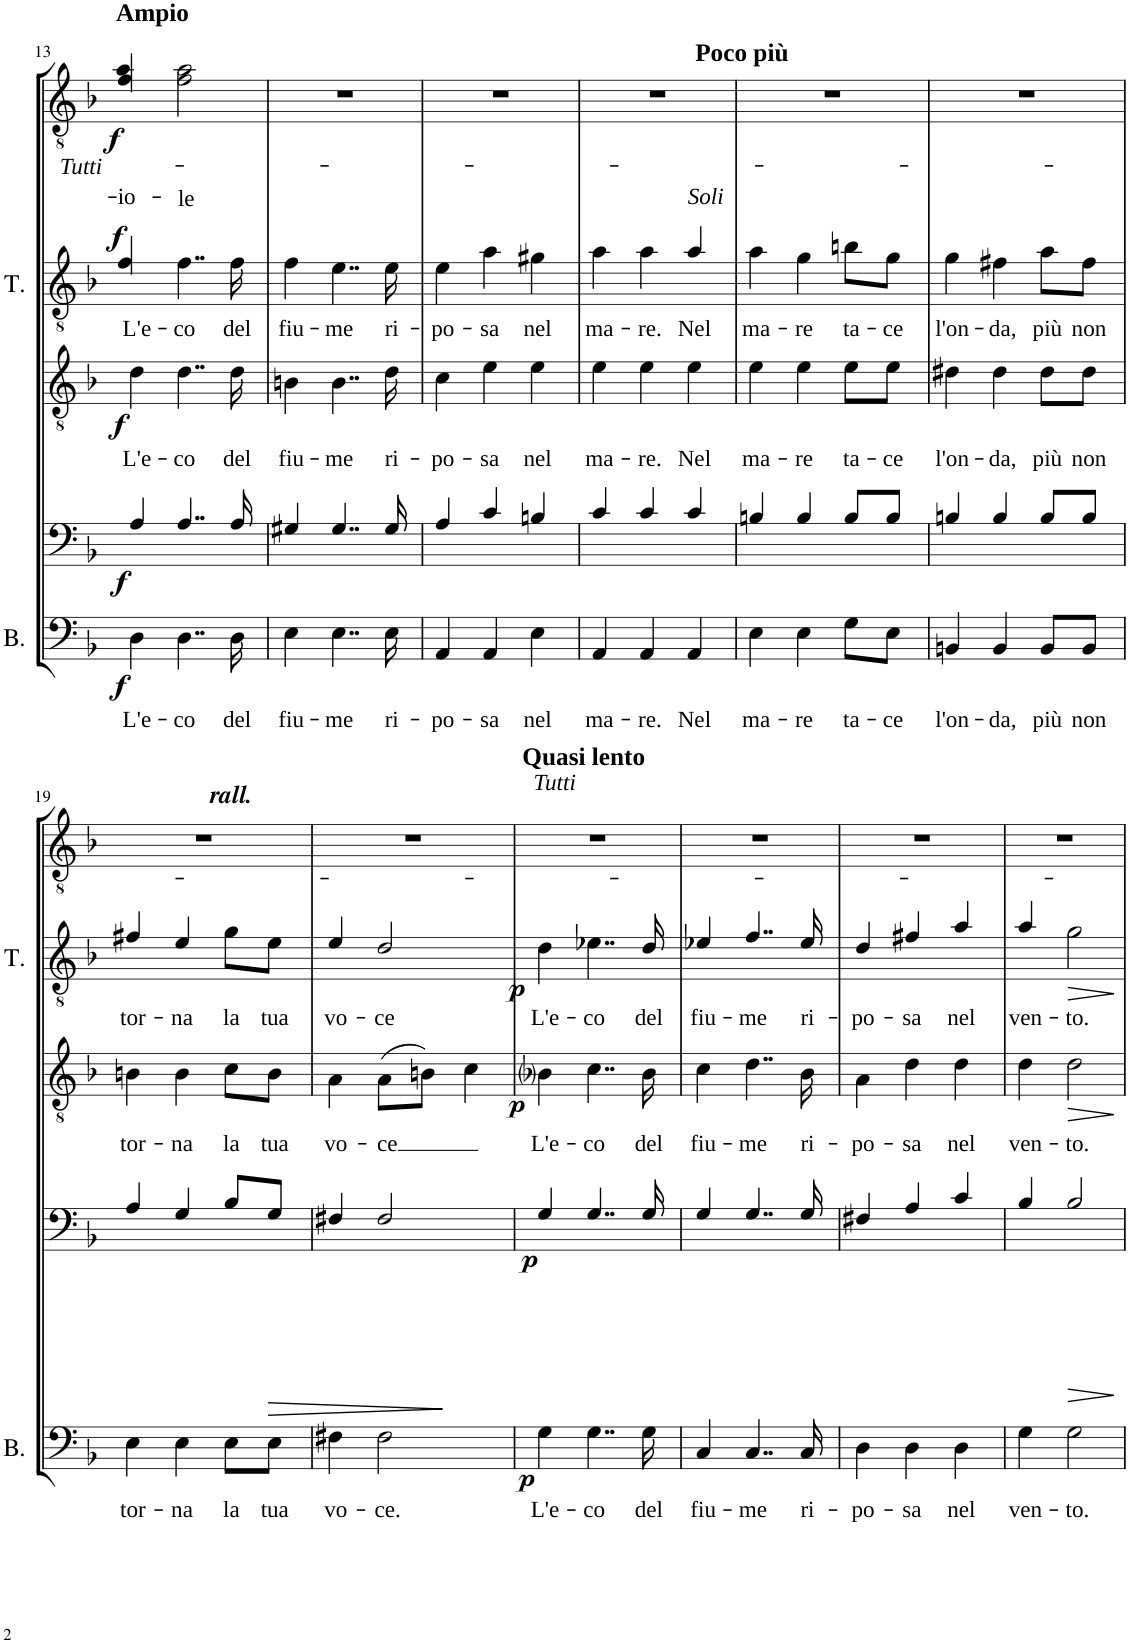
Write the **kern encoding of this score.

**kern	**text	**dynam	**kern	**dynam	**kern	**text	**text	**dynam	**kern	**text	**dynam	**kern	**text	**text	**dynam
*part5	*part5	*part5	*part4	*part4	*part3	*part3	*part3	*part3	*part2	*part2	*part2	*part1	*part1	*part1	*part1
*staff5	*staff5	*staff5	*staff4	*staff4	*staff3	*staff3	*staff3	*staff3	*staff2	*staff2	*staff2	*staff1	*staff1	*staff1	*staff1
*I"Basso	*	*	*I"Baritone	*	*I"Tenor	*	*	*	*I"Tenore	*	*	*I"Tenor	*	*	*
*I'B.	*	*	*	*	*	*	*	*	*I'T.	*	*	*	*	*	*
!!LO:PB:g=z
*clefF4	*	*	*clefF4	*	*clefGv2	*	*	*	*clefGv2	*	*	*clefGv2	*	*	*
*Trd7c12	*	*	*	*	*	*	*	*	*	*	*	*	*	*	*
*k[b-]	*	*	*k[b-]	*	*k[b-]	*	*	*	*k[b-]	*	*	*k[b-]	*	*	*
*M3/4	*	*	*M3/4	*	*M3/4	*	*	*	*M3/4	*	*	*M3/4	*	*	*
=13	=13	=13	=13	=13	=13	=13	=13	=13	=13	=13	=13	=13	=13	=13	=13
!	!	!	!	!	!	!	!	!	!	!	!	!LO:TX:a:B:t=Ampio	!	!	!
!	!	!	!	!	!	!	!	!	!	!	!	!LO:TX:b:i:t=Tutti	!	!	!
!	!LO:LY:b	!LO:DY:b	!	!LO:DY:b	!	!	!LO:LY:b	!LO:DY:b	!	!LO:LY:b	!LO:DY:a	!	!	!LO:LY:b	!LO:DY:b
*	*	*	*	*	*	*	*	*	*	*	*	*^	*	*	*
4D\	L'e-	f	4A/	f	4d\	.	-L'e-	f	4f\	L'e-	f	4a	4f\	.	-io-	f
!	!LO:LY:b	!	!	!	!	!	!LO:LY:b	!	!	!LO:LY:b	!	!	!	!	!LO:LY:b	!
4..D\	-co	.	4..A/	.	4..d\	.	-co	.	4..f\	-co	.	2f\ 2a\	2ryy	.	-le	.
!	!LO:LY:b	!	!	!	!	!	!LO:LY:b	!	!	!LO:LY:b	!	!	!	!	!	!
16D\	del	.	16A/	.	16d\	.	del	.	16f\	del	.	.	.	.	.	.
*	*	*	*	*	*	*	*	*	*	*	*	*v	*v	*	*	*
=14	=14	=14	=14	=14	=14	=14	=14	=14	=14	=14	=14	=14	=14	=14	=14
!	!LO:LY:b	!	!	!	!	!	!LO:LY:b	!	!	!LO:LY:b	!	!	!	!	!
4E\	fiu-	.	4G#X/	.	4Bn\	.	fiu-	.	4f\	fiu-	.	2.r	.	.	.
!	!LO:LY:b	!	!	!	!	!	!LO:LY:b	!	!	!LO:LY:b	!	!	!	!	!
4..E\	-me	.	4..G#/	.	4..B\	.	-me	.	4..e\	-me	.	.	.	.	.
!	!LO:LY:b	!	!	!	!	!	!LO:LY:b	!	!	!LO:LY:b	!	!	!	!	!
16E\	ri-	.	16G#/	.	16d\	.	ri-	.	16e\	ri-	.	.	.	.	.
=15	=15	=15	=15	=15	=15	=15	=15	=15	=15	=15	=15	=15	=15	=15	=15
!	!LO:LY:b	!	!	!	!	!	!LO:LY:b	!	!	!LO:LY:b	!	!	!	!	!
4AA/	-po-	.	4A/	.	4c\	.	-po-	.	4e\	-po-	.	2.r	.	.	.
!	!LO:LY:b	!	!	!	!	!	!LO:LY:b	!	!	!LO:LY:b	!	!	!	!	!
4AA/	-sa	.	4c/	.	4e\	.	-sa	.	4a\	-sa	.	.	.	.	.
!	!LO:LY:b	!	!	!	!	!	!LO:LY:b	!	!	!LO:LY:b	!	!	!	!	!
4E\	nel	.	4Bn/	.	4e\	.	nel	.	4g#X\	nel	.	.	.	.	.
=16	=16	=16	=16	=16	=16	=16	=16	=16	=16	=16	=16	=16	=16	=16	=16
!	!LO:LY:b	!	!	!	!	!	!LO:LY:b	!	!	!LO:LY:b	!	!	!	!	!
*	*	*	*	*	*	*	*	*	*	*	*	*^	*	*	*
4AA/	ma-	.	4c/	.	4e\	.	ma-	.	4a\	ma-	.	2.r	2ryy	.	.	.
!	!LO:LY:b	!	!	!	!	!	!LO:LY:b	!	!	!LO:LY:b	!	!	!	!	!	!
4AA/	-re.	.	4c/	.	4e\	.	-re.	.	4a\	-re.	.	.	.	.	.	.
!	!	!	!	!	!	!	!	!	!	!	!	!	!LO:TX:b:i:t=Soli	!	!	!
!	!	!	!	!	!	!	!	!	!	!	!	!	!LO:TX:a:B:t=Poco più	!	!	!
!	!LO:LY:b	!	!	!	!	!	!LO:LY:b	!	!	!LO:LY:b	!	!	!	!	!	!
4AA/	Nel	.	4c/	.	4e\	.	Nel	.	4a/	Nel	.	.	4ryy	.	.	.
=17	=17	=17	=17	=17	=17	=17	=17	=17	=17	=17	=17	=17	=17	=17	=17	=17
!	!LO:LY:b	!	!	!	!	!	!LO:LY:b	!	!	!LO:LY:b	!	!	!	!	!	!
*	*	*	*	*	*	*	*	*	*	*	*	*v	*v	*	*	*
4E\	ma-	.	4Bn/	.	4e\	.	ma-	.	4a\	ma-	.	2.r	.	.	.
!	!LO:LY:b	!	!	!	!	!	!LO:LY:b	!	!	!LO:LY:b	!	!	!	!	!
4E\	-re	.	4B/	.	4e\	.	-re	.	4g\	-re	.	.	.	.	.
!	!LO:LY:b	!	!	!	!	!	!LO:LY:b	!	!	!LO:LY:b	!	!	!	!	!
8G\L	ta-	.	8B/L	.	8e\L	.	ta-	.	8bn\L	ta-	.	.	.	.	.
!	!LO:LY:b	!	!	!	!	!	!LO:LY:b	!	!	!LO:LY:b	!	!	!	!	!
8E\J	-ce	.	8B/J	.	8e\J	.	-ce	.	8g\J	-ce	.	.	.	.	.
=18	=18	=18	=18	=18	=18	=18	=18	=18	=18	=18	=18	=18	=18	=18	=18
!	!LO:LY:b	!	!	!	!	!	!LO:LY:b	!	!	!LO:LY:b	!	!	!	!	!
4BBn/	l'on-	.	4Bn/	.	4d#X\	.	l'on-	.	4g\	l'on-	.	2.r	.	.	.
!	!LO:LY:b	!	!	!	!	!	!LO:LY:b	!	!	!LO:LY:b	!	!	!	!	!
4BB/	-da,	.	4B/	.	4d#\	.	-da,	.	4f#X\	-da,	.	.	.	.	.
!	!LO:LY:b	!	!	!	!	!	!LO:LY:b	!	!	!LO:LY:b	!	!	!	!	!
8BB/L	più	.	8B/L	.	8d#\L	.	più	.	8a\L	più	.	.	.	.	.
!	!LO:LY:b	!	!	!	!	!	!LO:LY:b	!	!	!LO:LY:b	!	!	!	!	!
8BB/J	non	.	8B/J	.	8d#\J	.	non	.	8f#\J	non	.	.	.	.	.
!!LO:LB:g=z
=19	=19	=19	=19	=19	=19	=19	=19	=19	=19	=19	=19	=19	=19	=19	=19
!	!LO:LY:b	!	!	!	!	!	!LO:LY:b	!	!	!LO:LY:b	!	!	!	!	!
*	*	*	*	*	*	*	*	*	*	*	*	*^	*	*	*
4E\	tor-	.	4A/	.	4Bn\	.	tor-	.	4f#X/	tor-	.	2.r	2ryy	.	.	.
!	!LO:LY:b	!	!	!	!	!	!LO:LY:b	!	!	!LO:LY:b	!	!	!	!	!	!
4E\	-na	.	4G/	.	4B\	.	-na	.	4e/	-na	.	.	.	.	.	.
!	!	!	!	!	!	!	!	!	!	!	!	!	!LO:TX:a:Bi:t=rall.	!	!	!
!	!LO:LY:b	!	!	!	!	!	!LO:LY:b	!	!	!LO:LY:b	!	!	!	!	!	!
8E\L	la	.	8B-/L	.	8c\L	.	la	.	8g\L	la	.	.	4ryy	.	.	.
!	!LO:LY:b	!	!	!LO:HP:b	!	!	!LO:LY:b	!	!	!LO:LY:b	!	!	!	!	!	!
8E\J	tua	.	8G/J	>	8B\J	.	tua	.	8e\J	tua	.	.	.	.	.	.
.	.	.	.	]	.	.	.	.	.	.	.	.	.	.	.	.
=20	=20	=20	=20	=20	=20	=20	=20	=20	=20	=20	=20	=20	=20	=20	=20	=20
!	!LO:LY:b	!	!	!	!	!	!LO:LY:b	!	!	!LO:LY:b	!	!	!	!	!	!
*	*	*	*	*	*	*	*	*	*	*	*	*v	*v	*	*	*
4F#X\	vo-	.	4F#X/	.	4A\	.	vo-	.	4e/	vo-	.	2.r	.	.	.
!	!LO:LY:b	!	!	!	!	!	!LO:LY:b	!	!	!LO:LY:b	!	!	!	!	!
2F#\	-ce.	.	2F#/	.	(8A\L	.	-ce	.	2d/	-ce	.	.	.	.	.
.	.	.	.	.	8Bn\J)	.	.	.	.	.	.	.	.	.	.
.	.	.	.	.	4c\	.	.	.	.	.	.	.	.	.	.
=21	=21	=21	=21	=21	=21	=21	=21	=21	=21	=21	=21	=21	=21	=21	=21
!	!	!	!	!	!	!	!	!	!	!	!	!LO:TX:a:i:t=Tutti	!	!	!
!	!	!	!	!	!	!	!	!	!	!	!	!LO:TX:a:B:t=Quasi lento	!	!	!
!	!LO:LY:b	!LO:DY:b	!	!LO:DY:b	!	!	!LO:LY:b	!LO:DY:b	!	!LO:LY:b	!LO:DY:b	!	!	!	!
4G\	L'e-	p	4G/	p	4B-i\	.	L'e-	p	4d\	L'e-	p	2.r	.	.	.
!	!LO:LY:b	!	!	!	!	!	!LO:LY:b	!	!	!LO:LY:b	!	!	!	!	!
4..G\	-co	.	4..G/	.	4..c\	.	-co	.	4..e-X\	-co	.	.	.	.	.
!	!LO:LY:b	!	!	!	!	!	!LO:LY:b	!	!	!LO:LY:b	!	!	!	!	!
16G\	del	.	16G/	.	16B-\	.	del	.	16d/	del	.	.	.	.	.
=22	=22	=22	=22	=22	=22	=22	=22	=22	=22	=22	=22	=22	=22	=22	=22
!	!LO:LY:b	!	!	!	!	!	!LO:LY:b	!	!	!LO:LY:b	!	!	!	!	!
4C/	fiu-	.	4G/	.	4c\	.	fiu-	.	4e-X/	fiu-	.	2.r	.	.	.
!	!LO:LY:b	!	!	!	!	!	!LO:LY:b	!	!	!LO:LY:b	!	!	!	!	!
4..C/	-me	.	4..G/	.	4..d\	.	-me	.	4..f/	-me	.	.	.	.	.
!	!LO:LY:b	!	!	!	!	!	!LO:LY:b	!	!	!LO:LY:b	!	!	!	!	!
16C/	ri-	.	16G/	.	16B-\	.	ri-	.	16e-/	ri-	.	.	.	.	.
=23	=23	=23	=23	=23	=23	=23	=23	=23	=23	=23	=23	=23	=23	=23	=23
!	!LO:LY:b	!	!	!	!	!	!LO:LY:b	!	!	!LO:LY:b	!	!	!	!	!
4D\	-po-	.	4F#X/	.	4A\	.	-po-	.	4d/	-po-	.	2.r	.	.	.
!	!LO:LY:b	!	!	!	!	!	!LO:LY:b	!	!	!LO:LY:b	!	!	!	!	!
4D\	-sa	.	4A/	.	4d\	.	-sa	.	4f#X/	-sa	.	.	.	.	.
!	!LO:LY:b	!	!	!	!	!	!LO:LY:b	!	!	!LO:LY:b	!	!	!	!	!
4D\	nel	.	4c/	.	4d\	.	nel	.	4a/	nel	.	.	.	.	.
=24	=24	=24	=24	=24	=24	=24	=24	=24	=24	=24	=24	=24	=24	=24	=24
!	!LO:LY:b	!	!	!	!	!	!LO:LY:b	!	!	!LO:LY:b	!	!	!	!	!
4G\	ven-	.	4B-/	.	4d\	.	ven-	.	4a/	ven-	.	2.r	.	.	.
!	!LO:LY:b	!	!	!LO:HP:b	!	!	!LO:LY:b	!LO:HP:b	!	!LO:LY:b	!LO:HP:b	!	!	!	!
2G\	-to.	.	2B-/	>	2d\	.	-to.	>	2g\	-to.	>	.	.	.	.
.	.	.	.	]	.	.	.	]	.	.	]	.	.	.	.
=	=	=	=	=	=	=	=	=	=	=	=	=	=	=	=
*-	*-	*-	*-	*-	*-	*-	*-	*-	*-	*-	*-	*-	*-	*-	*-
